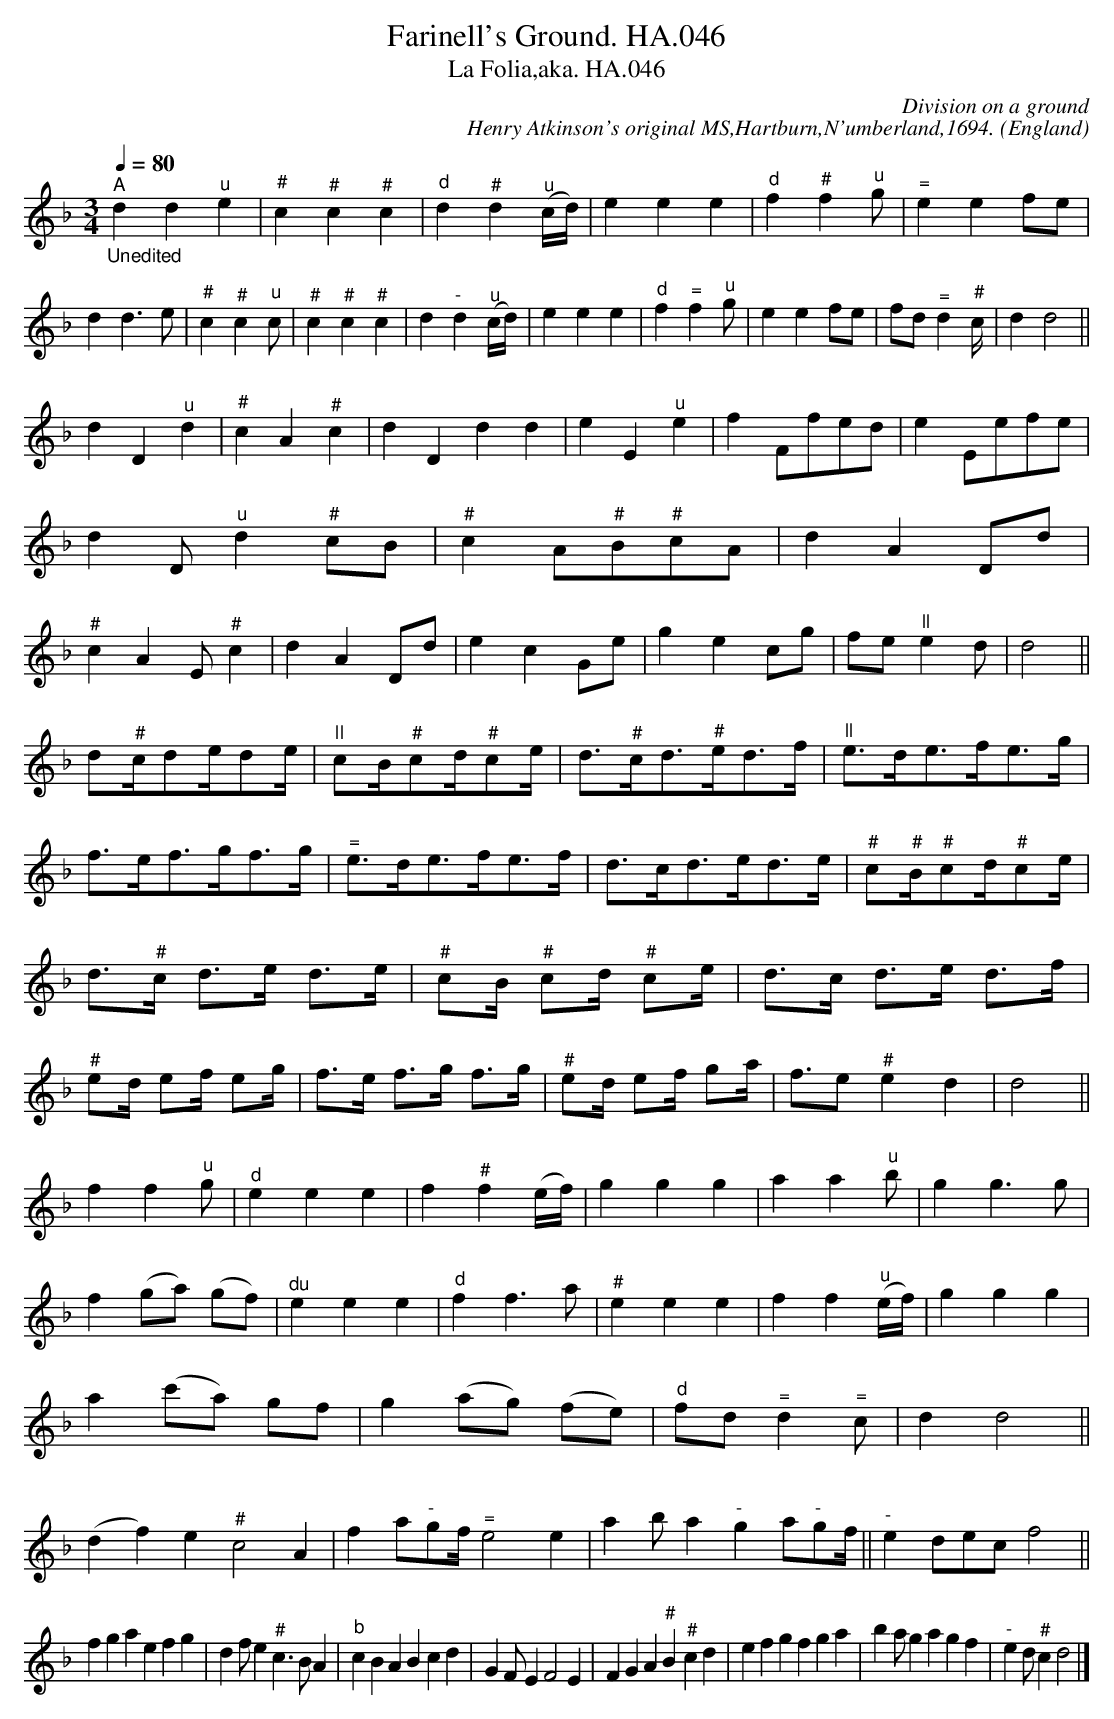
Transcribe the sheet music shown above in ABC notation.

X:1
T:Farinell's Ground. HA.046
T:La Folia,aka. HA.046
C:Division on a ground
C:Henry Atkinson's original MS,Hartburn,N'umberland,1694.
L:1/4
M:3/4
O:England
Q:80
K:F
"_Unedited""^A"dd"^u"e|"^#"c"^#"c"^#"c|"^d"d"^#"d"^u"(c/4d/4)|eee|"^d"f"^#"f"^u"g/|\
"^="eef/e/|dd>e|"^#"c"^#"c"^u"c/|"^#"c"^#"c"^#"c|d"^-"d"^u"(c/4d/4)|\
eee|"^d"f"^="f"^u"g/|eef/e/|f/d/"^="d"^#"c/4|dd2||!
dD"^u"d|"^#"cA"^#"c|dDdd|eE"^u"e|fF/f/e/d/|eE/e/f/e/|dD/"^u"d"^#"c/B/|\
"^#"cA/"^#"B/"^#"c/A/|dAD/d/|"^#"cAE/"^#"c|dAD/d/|ecG/e/|\
gec/g/|f/e/"^ll"ed/|d2||!
d/"^#"c/4d/e/4d/e/4|"^ll"c/B/4"^#"c/d/4"^#"c/e/4|\
d3/4"^#"c/4d3/4"^#"e/4d3/4f/4|\
"^ll"e3/4d/4e3/4f/4e3/4g/4|f3/4e/4f3/4g/4f3/4g/4|\
"^="e3/4d/4e3/4f/4e3/4f/4|\
d3/4c/4d3/4e/4d3/4e/4|"^#"c/"^#"B/4"^#"c/d/4"^#"c/e/4|\
d3/4"^#"c/4 d3/4e/4 d3/4e/4|"^#"c/B/4 "^#"c/d/4 "^#"c/e/4|\
d3/4c/4 d3/4e/4 d3/4f/4|"^#"e/d/4 e/f/4 e/g/4|\
f3/4e/4 f3/4g/4 f3/4g/4|"^#"e/d/4 e/f/4 g/a/4|f3/4e/ "^#"ed|d2||!
ff"^u"g/|"^d"eee|f"^#"f(e/4f/4)|ggg|aa"^u"b/|gg>g|f(g/a/) (g/f/)|"^du"eee|\
"^d"ff>a|"^#"eee|ff"^u"(e/4f/4)|ggg|a(c'/a/) g/f/|g(a/g/) (f/e/)|"^d"f/d/"^="
d"^="c/|\
dd2||(df)e "^#"c2A|fa/"^-"g/f/4 "^="e2e|ab/a"^-"ga/"^-"g/f/4||"^-"ed/e/c/f2||!
fga efg|df/e "^#"c>BA|"^b"cBA Bcd|GF/E F2E|FGA "^#"B"^#"cd|efg fga|\
ba/g agf|"^-"ed/"^#"cd2|]
